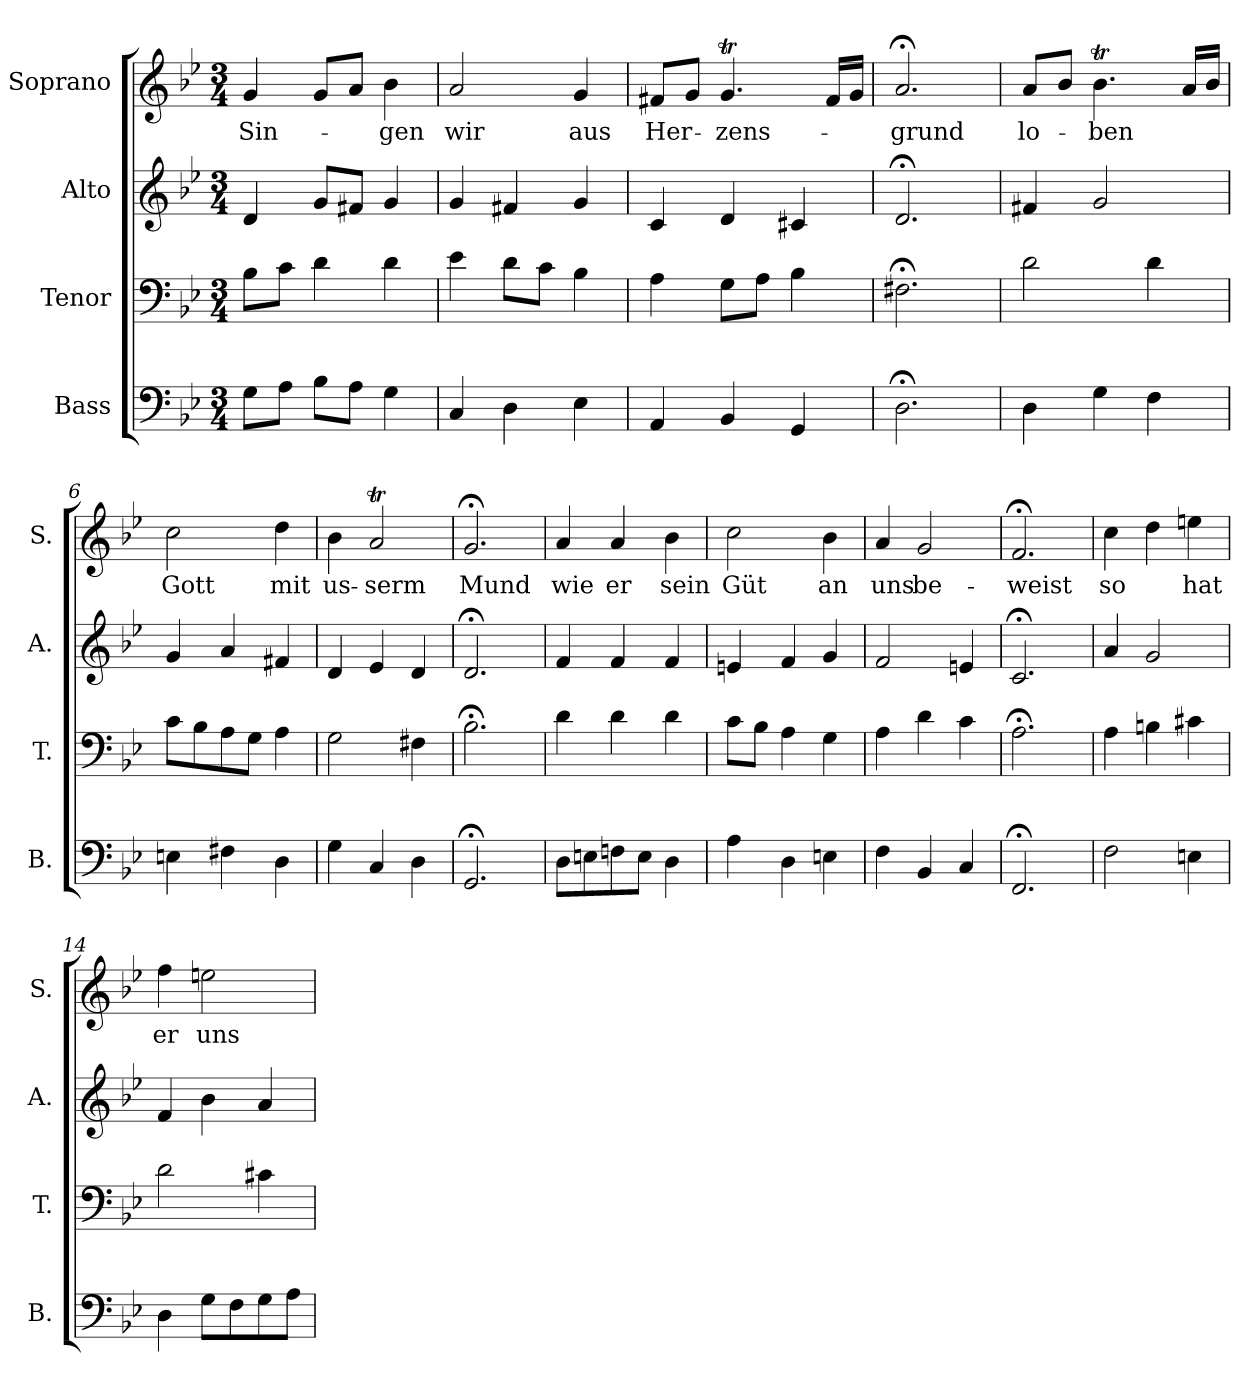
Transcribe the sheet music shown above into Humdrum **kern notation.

**kern	**kern	**kern	**kern	**text
*part4	*part3	*part2	*part1	*part1
*staff4	*staff3	*staff2	*staff1	*staff1
*I"Bass	*I"Tenor	*I"Alto	*I"Soprano	*
*I'B.	*I'T.	*I'A.	*I'S.	*
*clefF4	*clefF4	*clefG2	*clefG2	*
*k[b-e-]	*k[b-e-]	*k[b-e-]	*k[b-e-]	*
*B-:	*B-:	*B-:	*g:	*
*M3/4	*M3/4	*M3/4	*M3/4	*
=1	=1	=1	=1	=1
!	!	!	!	!LO:LY:b
8G\L	8B-\L	4d/	4g/	Sin-
8A\J	8c\J	.	.	.
8B-\L	4d\	8g/L	8g/L	.
8A\J	.	8f#X/J	8a/J	.
!	!	!	!	!LO:LY:b
4G\	4d\	4g/	4b-\	-gen
=2	=2	=2	=2	=2
!	!	!	!	!LO:LY:b
4C/	4e-\	4g/	2a/	wir
4D\	8d\L	4f#X/	.	.
.	8c\J	.	.	.
!	!	!	!	!LO:LY:b
4E-\	4B-\	4g/	4g/	aus
=3	=3	=3	=3	=3
!	!	!	!	!LO:LY:b
4AA/	4A\	4c/	8f#X/L	Her-
.	.	.	8g/J	.
!	!	!	!	!LO:LY:b
4BB-/	8G\L	4d/	4.gT/	-zens-
.	8A\J	.	.	.
4GG/	4B-\	4c#X/	.	.
.	.	.	16f#/LL	.
.	.	.	16g/JJ	.
=4	=4	=4	=4	=4
!	!	!	!	!LO:LY:b
2.D;<\	2.F#X;<\	2.d;</	2.a;</	-grund
=5	=5	=5	=5	=5
!	!	!	!	!LO:LY:b
4D\	2d\	4f#X/	8a/L	lo-
.	.	.	8b-/J	.
!	!	!	!	!LO:LY:b
4G\	.	2g/	4.b-T\	ben
4F\	4d\	.	.	.
.	.	.	16a/LL	.
.	.	.	16b-/JJ	.
=6	=6	=6	=6	=6
!	!	!	!	!LO:LY:b
4En\	8c\L	4g/	2cc\	Gott
.	8B-\	.	.	.
4F#X\	8A\	4a/	.	.
.	8G\J	.	.	.
!	!	!	!	!LO:LY:b
4D\	4A\	4f#X/	4dd\	mit
!!LO:LB:g=z
=7	=7	=7	=7	=7
!	!	!	!	!LO:LY:b
4G\	2G\	4d/	4b-\	us-
!	!	!	!	!LO:LY:b
4C/	.	4e-/	2at/	-serm
4D\	4F#X\	4d/	.	.
=8	=8	=8	=8	=8
!	!	!	!	!LO:LY:b
2.GG;</	2.B-;<\	2.d;</	2.g;</	Mund
=9	=9	=9	=9	=9
!	!	!	!	!LO:LY:b
8D\L	4d\	4f/	4a/	wie
8En\	.	.	.	.
!	!	!	!	!LO:LY:b
8Fn\	4d\	4f/	4a/	er
8E\J	.	.	.	.
!	!	!	!	!LO:LY:b
4D\	4d\	4f/	4b-\	sein
=10	=10	=10	=10	=10
!	!	!	!	!LO:LY:b
4A\	8c\L	4en/	2cc\	Güt
.	8B-\J	.	.	.
4D\	4A\	4f/	.	.
!	!	!	!	!LO:LY:b
4En\	4G\	4g/	4b-\	an
=11	=11	=11	=11	=11
!	!	!	!	!LO:LY:b
4F\	4A\	2f/	4a/	uns
!	!	!	!	!LO:LY:b
4BB-/	4d\	.	2g/	be-
4C/	4c\	4en/	.	.
=12	=12	=12	=12	=12
!	!	!	!	!LO:LY:b
2.FF;</	2.A;<\	2.c;</	2.f;</	-weist
=13	=13	=13	=13	=13
!	!	!	!	!LO:LY:b
2F\	4A\	4a/	4cc\	so
.	4Bn\	2g/	4dd\	.
!	!	!	!	!LO:LY:b
4En\	4c#X\	.	4een\	hat
!!LO:PB:g=z
=14	=14	=14	=14	=14
!	!	!	!	!LO:LY:b
4D\	2d\	4f/	4ff\	er
!	!	!	!	!LO:LY:b
8G\L	.	4b-\	2een\	uns
8F\	.	.	.	.
8G\	4c#X\	4a/	.	.
8A\J	.	.	.	.
=	=	=	=	=
*-	*-	*-	*-	*-
